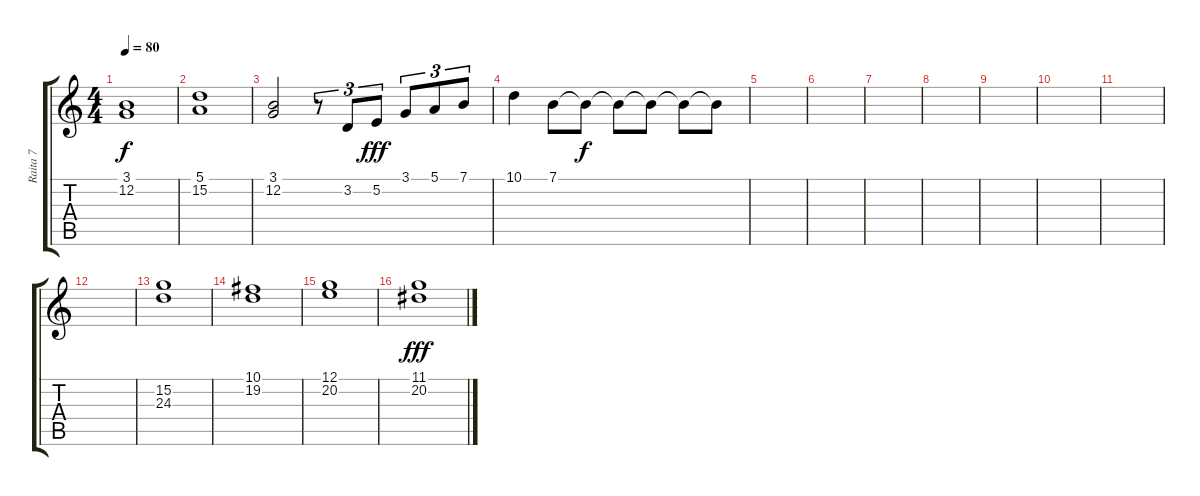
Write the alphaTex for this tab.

\track ("Raita 7" "Raita 7") {instrument stringensemble1}
\staff {score tabs}
\tuning (E4 B3 G3 D3 A2 E2) {hide}
\ts (4 4)
\tempo 80
\clef g2
\ks c
(3.1 12.2).1{dy f volume 6} |
(5.1 15.2).1 |
(3.1 12.2).2 r.8{tu (3 2)} 3.2.8{tu (3 2) volume 8} 5.2.8{tu (3 2) dy fff} 3.1.8{tu (3 2)} 5.1.8{tu (3 2)} 7.1.8{tu (3 2)} |
10.1.4 7.1.8 7.1{t}.8{dy f} 7.1{t}.8 7.1{t}.8 7.1{t}.8 7.1{t}.8 |
|
|
|
|
|
|
|
|
(15.2 24.3).1 |
(10.1 19.2).1 |
(12.1 20.2).1 |
(11.1 20.2).1{dy fff volume 2}
